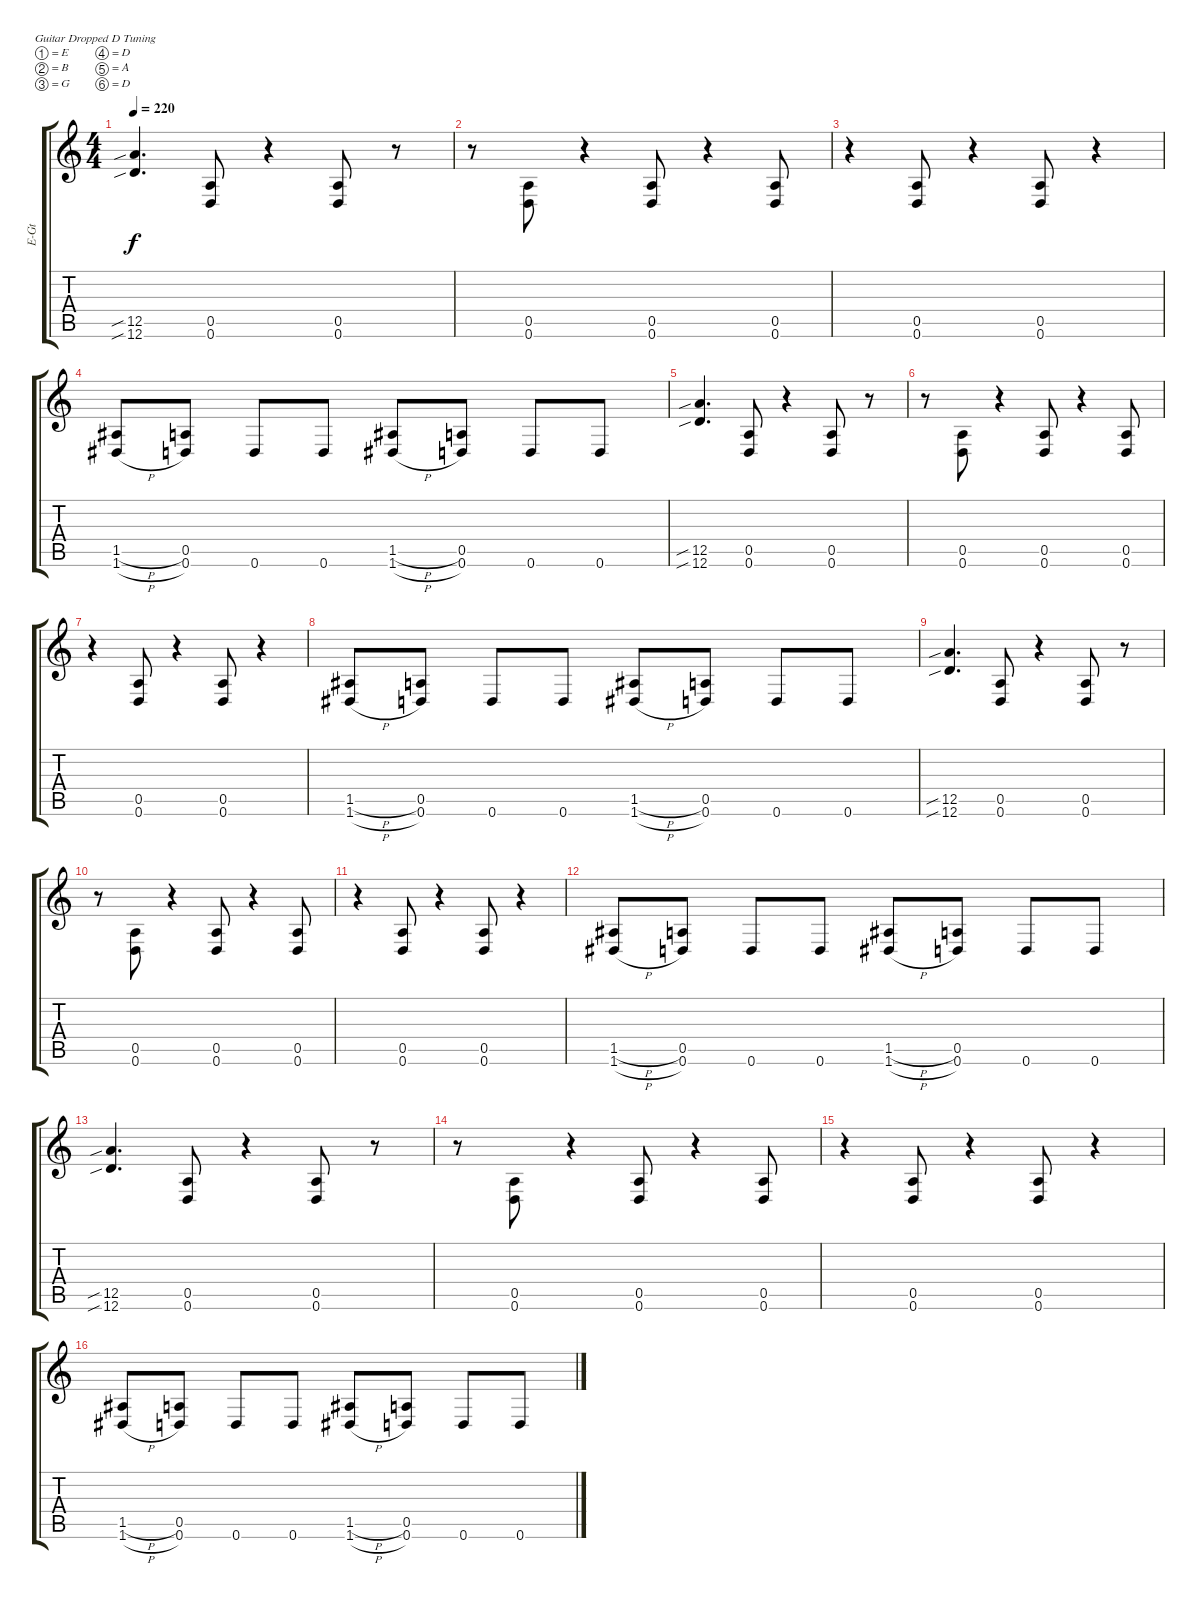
\bracketExtendMode groupsimilarinstruments
\otherSystemsTrackNameOrientation horizontal
\track ("Guitar-spare" "E-Gt") {instrument distortionguitar}
\staff {score tabs}
\tuning (E4 B3 G3 D3 A2 D2)
\ts (4 4)
\tempo 220
\clef g2
\ks c
(12.5{sib} 12.6{sib}).4{d dy f beam Up} (0.5 0.6).8{beam Up} r.4{beam Up} (0.5 0.6).8{beam Up} r.8{beam Up} |
r.8{beam Down} (0.5 0.6).8{beam Up} r.4{beam Up} (0.5 0.6).8{beam Up} r.4{beam Up} (0.5 0.6).8{beam Up} |
r.4{beam Down} (0.5 0.6).8{beam Up} r.4{beam Up} (0.5 0.6).8{beam Up} r.4{beam Up} |
(1.5{h acc #} 1.6{h acc #}).8{beam Up} (0.5 0.6).8{beam Up} 0.6.8{beam Up} 0.6.8{beam Up} (1.5{h acc #} 1.6{h acc #}).8{beam Up} (0.5 0.6).8{beam Up} 0.6.8{beam Up} 0.6.8{beam Up} |
(12.5{sib} 12.6{sib}).4{d beam Up} (0.5 0.6).8{beam Up} r.4{beam Up} (0.5 0.6).8{beam Up} r.8{beam Up} |
r.8{beam Down} (0.5 0.6).8{beam Up} r.4{beam Up} (0.5 0.6).8{beam Up} r.4{beam Up} (0.5 0.6).8{beam Up} |
r.4{beam Down} (0.5 0.6).8{beam Up} r.4{beam Up} (0.5 0.6).8{beam Up} r.4{beam Up} |
(1.5{h acc #} 1.6{h acc #}).8{beam Up} (0.5 0.6).8{beam Up} 0.6.8{beam Up} 0.6.8{beam Up} (1.5{h acc #} 1.6{h acc #}).8{beam Up} (0.5 0.6).8{beam Up} 0.6.8{beam Up} 0.6.8{beam Up} |
(12.5{sib} 12.6{sib}).4{d beam Up} (0.5 0.6).8{beam Up} r.4{beam Up} (0.5 0.6).8{beam Up} r.8{beam Up} |
r.8{beam Down} (0.5 0.6).8{beam Up} r.4{beam Up} (0.5 0.6).8{beam Up} r.4{beam Up} (0.5 0.6).8{beam Up} |
r.4{beam Down} (0.5 0.6).8{beam Up} r.4{beam Up} (0.5 0.6).8{beam Up} r.4{beam Up} |
(1.5{h acc #} 1.6{h acc #}).8{beam Up} (0.5 0.6).8{beam Up} 0.6.8{beam Up} 0.6.8{beam Up} (1.5{h acc #} 1.6{h acc #}).8{beam Up} (0.5 0.6).8{beam Up} 0.6.8{beam Up} 0.6.8{beam Up} |
(12.5{sib} 12.6{sib}).4{d beam Up} (0.5 0.6).8{beam Up} r.4{beam Up} (0.5 0.6).8{beam Up} r.8{beam Up} |
r.8{beam Down} (0.5 0.6).8{beam Up} r.4{beam Up} (0.5 0.6).8{beam Up} r.4{beam Up} (0.5 0.6).8{beam Up} |
r.4{beam Down} (0.5 0.6).8{beam Up} r.4{beam Up} (0.5 0.6).8{beam Up} r.4{beam Up} |
(1.5{h acc #} 1.6{h acc #}).8{beam Up} (0.5 0.6).8{beam Up} 0.6.8{beam Up} 0.6.8{beam Up} (1.5{h acc #} 1.6{h acc #}).8{beam Up} (0.5 0.6).8{beam Up} 0.6.8{beam Up} 0.6.8{beam Up}
